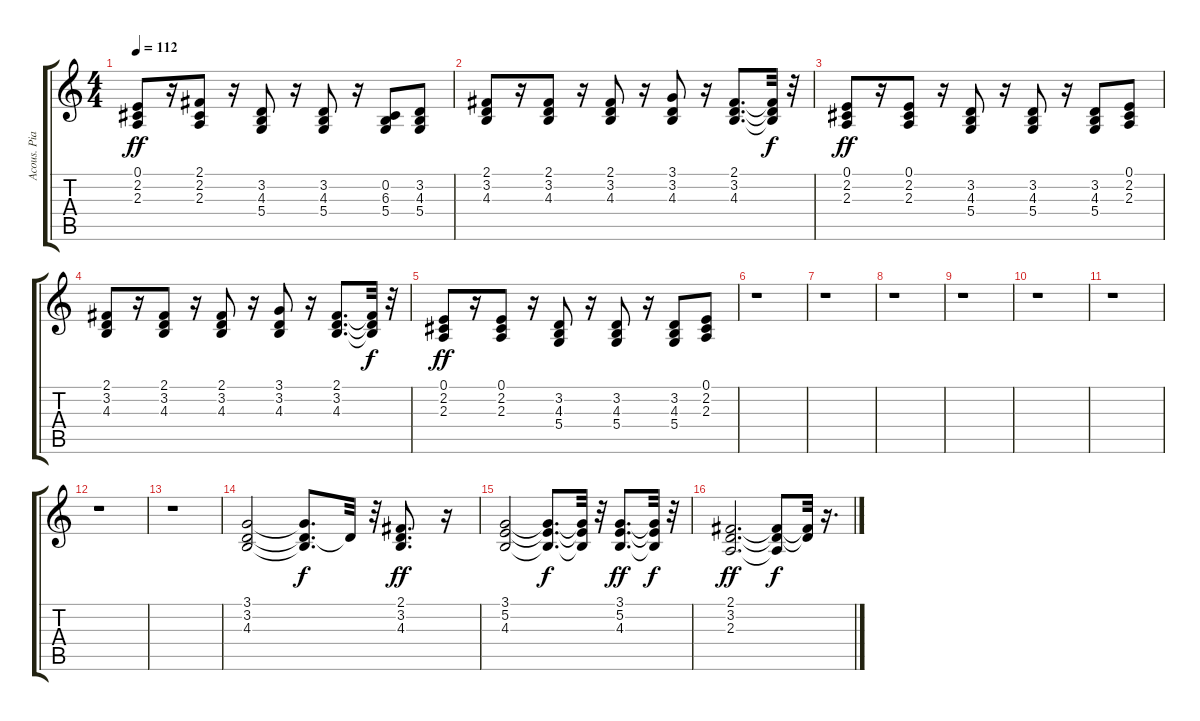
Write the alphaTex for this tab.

\track ("Acous. Piano" "Acous. Pia") {instrument brightacousticpiano}
\staff {score tabs}
\tuning (E4 B3 G3 D3 A2 E2) {hide}
\ts (4 4)
\tempo 112
\clef g2
\ks c
(0.1 2.2 2.3).8{dy ff} r.16 (2.1 2.2 2.3).8 r.16 (3.2 4.3 5.4).8 r.16 (3.2 4.3 5.4).8 r.16 (0.2 6.3 5.4).8 (3.2 4.3 5.4).8 |
(2.1 3.2 4.3).8 r.16 (2.1 3.2 4.3).8 r.16 (2.1 3.2 4.3).8 r.16 (3.1 3.2 4.3).8 r.16 (2.1 3.2 4.3).8{d} (2.1{t} 3.2{t} 4.3{t}).32{dy f} r.32 |
(0.1 2.2 2.3).8{dy ff} r.16 (0.1 2.2 2.3).8 r.16 (3.2 4.3 5.4).8 r.16 (3.2 4.3 5.4).8 r.16 (3.2 4.3 5.4).8 (0.1 2.2 2.3).8 |
(2.1 3.2 4.3).8 r.16 (2.1 3.2 4.3).8 r.16 (2.1 3.2 4.3).8 r.16 (3.1 3.2 4.3).8 r.16 (2.1 3.2 4.3).8{d} (2.1{t} 3.2{t} 4.3{t}).32{dy f} r.32 |
(0.1 2.2 2.3).8{dy ff} r.16 (0.1 2.2 2.3).8 r.16 (3.2 4.3 5.4).8 r.16 (3.2 4.3 5.4).8 r.16 (3.2 4.3 5.4).8 (0.1 2.2 2.3).8 |
r.1 |
r.1 |
r.1 |
r.1 |
r.1 |
r.1 |
r.1 |
r.1 |
(3.1 3.2 4.3).2 (3.1{t} 3.2{t} 4.3{t}).8{d dy f} 3.2{t}.32 r.32 (2.1 3.2 4.3).8{d dy ff} r.16 |
(3.1 5.2 4.3).2 (3.1{t} 5.2{t} 4.3{t}).8{d dy f} (3.1{t} 5.2{t} 4.3{t}).32 r.32 (3.1 5.2 4.3).8{d dy ff} (3.1{t} 5.2{t} 4.3{t}).32{dy f} r.32 |
(2.1 3.2 2.3).2{d dy ff} (2.1{t} 3.2{t} 2.3{t}).8{dy f} (2.1{t} 3.2{t}).32 r.16{d}
